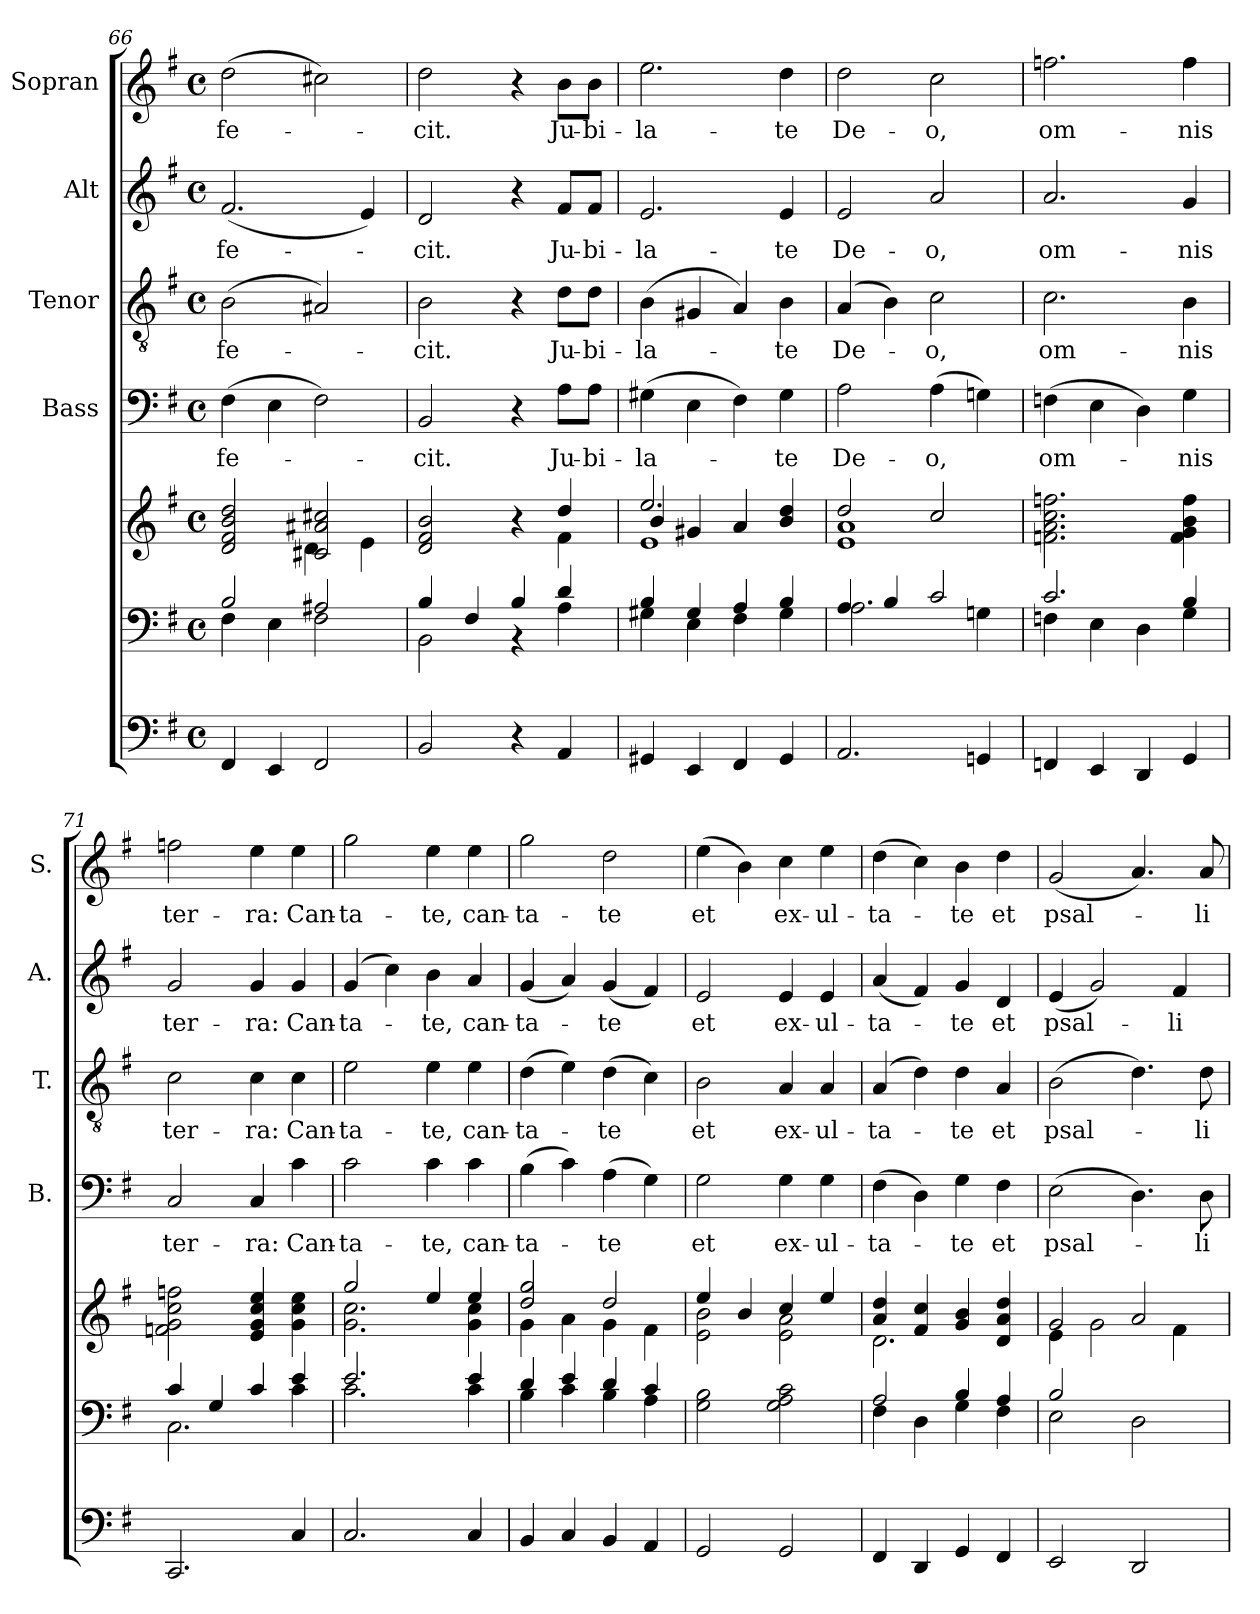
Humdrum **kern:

**kern	**kern	**kern	**kern	**text	**kern	**text	**kern	**text	**kern	**text
*part6	*part5	*part5	*part4	*part4	*part3	*part3	*part2	*part2	*part1	*part1
*staff7	*staff6	*staff5	*staff4	*staff4	*staff3	*staff3	*staff2	*staff2	*staff1	*staff1
*	*	*	*I"Bass	*	*I"Tenor	*	*I"Alt	*	*I"Sopran	*
*	*	*	*I'B.	*	*I'T.	*	*I'A.	*	*I'S.	*
!!LO:LB:g=z
*clefF4	*clefF4	*clefG2	*clefF4	*	*clefGv2	*	*clefG2	*	*clefG2	*
*k[f#]	*k[f#]	*k[f#]	*k[f#]	*	*k[f#]	*	*k[f#]	*	*k[f#]	*
*G:	*G:	*G:	*G:	*	*G:	*	*G:	*	*G:	*
*M4/4	*M4/4	*M4/4	*M4/4	*	*M4/4	*	*M4/4	*	*M4/4	*
*met(c)	*met(c)	*met(c)	*met(c)	*	*met(c)	*	*met(c)	*	*met(c)	*
=66	=66	=66	=66	=66	=66	=66	=66	=66	=66	=66
*	*^	*^	*	*	*	*	*	*	*	*
!	!	!	!	!	!	!LO:LY:b	!	!LO:LY:b	!	!LO:LY:b	!	!LO:LY:b
4FF#/	2B/	4F#\	2d/ 2f#/ 2b/ 2dd/	2ryy	(>4F#\	fe-	(>2B\	fe-	(<2.f#/	fe-	(>2dd\	fe-
4EE/	.	4E\	.	.	4E\	.	.	.	.	.	.	.
2FF#/	2A#X/	2F#\	2c#X/ 2a#X/ 2cc#X/	4d\	2F#\)	.	2A#X/)	.	.	.	2cc#X\)	.
.	.	.	.	4e\	.	.	.	.	4e/)	.	.	.
=67	=67	=67	=67	=67	=67	=67	=67	=67	=67	=67	=67	=67
!	!	!	!	!	!	!LO:LY:b	!	!LO:LY:b	!	!LO:LY:b	!	!LO:LY:b
2BB/	4B/	2BB\	2d/ 2f#/ 2b/	2.ryy	2BB/	-cit.	2B\	-cit.	2d/	-cit.	2dd\	-cit.
.	4F#/	.	.	.	.	.	.	.	.	.	.	.
4r	4B/	4rBB	4r	.	4r	.	4r	.	4r	.	4r	.
!	!	!	!	!	!	!LO:LY:b	!	!LO:LY:b	!	!LO:LY:b	!	!LO:LY:b
4AA/	4d/	4A\	4dd/	4f#\	8A\L	Ju-	8d\L	Ju-	8f#/L	Ju-	8b\L	Ju-
!	!	!	!	!	!	!LO:LY:b	!	!LO:LY:b	!	!LO:LY:b	!	!LO:LY:b
.	.	.	.	.	8A\J	-bi-	8d\J	-bi-	8f#/J	-bi-	8b\J	-bi-
=68	=68	=68	=68	=68	=68	=68	=68	=68	=68	=68	=68	=68
*	*	*	*	*^	*	*	*	*	*	*	*	*
!	!	!	!	!	!	!	!LO:LY:b	!	!LO:LY:b	!	!LO:LY:b	!	!LO:LY:b
4GG#X/	4B/	4G#X\	2.ee/	1e	4b/	(>4G#X\	-la-	(>4B\	-la-	2.e/	-la-	2.ee\	-la-
4EE/	4G#/	4E\	.	.	4g#X/	4E\	.	4G#X/	.	.	.	.	.
4FF#/	4A/	4F#\	.	.	4a/	4F#\)	.	4A/)	.	.	.	.	.
!	!	!	!	!	!	!	!LO:LY:b	!	!LO:LY:b	!	!LO:LY:b	!	!LO:LY:b
4GG#/	4B/	4G#\	4b/ 4dd/	.	4ryy	4G#\	-te	4B\	-te	4e/	-te	4dd\	-te
=69	=69	=69	=69	=69	=69	=69	=69	=69	=69	=69	=69	=69	=69
!	!	!	!	!	!	!	!LO:LY:b	!	!LO:LY:b	!	!LO:LY:b	!	!LO:LY:b
*	*	*	*	*v	*v	*	*	*	*	*	*	*	*
2.AA/	4A/	2.A\	2dd/	1e 1a	2A\	De-	(4A/	De-	2e/	De-	2dd\	De-
.	4B/	.	.	.	.	.	4B\)	.	.	.	.	.
!	!	!	!	!	!	!LO:LY:b	!	!LO:LY:b	!	!LO:LY:b	!	!LO:LY:b
.	2c/	.	2cc/	.	(>4A\	-o,	2c\	-o,	2a/	-o,	2cc\	-o,
4GGn/	.	4Gn\	.	.	4Gn\)	.	.	.	.	.	.	.
*	*	*	*v	*v	*	*	*	*	*	*	*	*
=70	=70	=70	=70	=70	=70	=70	=70	=70	=70	=70	=70
!	!	!	!	!	!LO:LY:b	!	!LO:LY:b	!	!LO:LY:b	!	!LO:LY:b
4FFn/	2.c/	4Fn\	2.fn\ 2.a\ 2.cc\ 2.ffn\	(>4Fn\	om-	2.c\	om-	2.a/	om-	2.ffn\	om-
4EE/	.	4E\	.	4E\	.	.	.	.	.	.	.
4DD/	.	4D\	.	4D\)	.	.	.	.	.	.	.
!	!	!	!	!	!LO:LY:b	!	!LO:LY:b	!	!LO:LY:b	!	!LO:LY:b
4GG/	4B/	4G\	4f\ 4g\ 4b\ 4ff\	4G\	-nis	4B\	-nis	4g/	-nis	4ff\	-nis
=71	=71	=71	=71	=71	=71	=71	=71	=71	=71	=71	=71
!	!	!	!	!	!LO:LY:b	!	!LO:LY:b	!	!LO:LY:b	!	!LO:LY:b
2.CC/	4c/	2.C\	2fn\ 2g\ 2cc\ 2ffn\	2C/	ter-	2c\	ter-	2g/	ter-	2ffn\	ter-
.	4G/	.	.	.	.	.	.	.	.	.	.
!	!	!	!	!	!LO:LY:b	!	!LO:LY:b	!	!LO:LY:b	!	!LO:LY:b
.	4c/	.	4e/ 4g/ 4cc/ 4ee/	4C/	-ra:	4c\	-ra:	4g/	-ra:	4ee\	-ra:
!	!	!	!	!	!LO:LY:b	!	!LO:LY:b	!	!LO:LY:b	!	!LO:LY:b
4C/	4e/	4c\	4g\ 4cc\ 4ee\	4c\	Can-	4c\	Can-	4g/	Can-	4ee\	Can-
!!LO:PB:g=z
=72	=72	=72	=72	=72	=72	=72	=72	=72	=72	=72	=72
*	*	*	*^	*	*	*	*	*	*	*	*
!	!	!	!	!	!	!LO:LY:b	!	!LO:LY:b	!	!LO:LY:b	!	!LO:LY:b
2.C/	2.e/	2.c\	2gg/	2.g\ 2.cc\	2c\	-ta-	2e\	-ta-	(4g/	-ta-	2gg\	-ta-
.	.	.	.	.	.	.	.	.	4cc\)	.	.	.
!	!	!	!	!	!	!LO:LY:b	!	!LO:LY:b	!	!LO:LY:b	!	!LO:LY:b
.	.	.	4ee/	.	4c\	-te,	4e\	-te,	4b\	-te,	4ee\	-te,
!	!	!	!	!	!	!LO:LY:b	!	!LO:LY:b	!	!LO:LY:b	!	!LO:LY:b
4C/	4e/	4c\	4ee/	4g\ 4cc\	4c\	can-	4e\	can-	4a/	can-	4ee\	can-
=73	=73	=73	=73	=73	=73	=73	=73	=73	=73	=73	=73	=73
!	!	!	!	!	!	!LO:LY:b	!	!LO:LY:b	!	!LO:LY:b	!	!LO:LY:b
4BB/	4d/	4B\	2dd/ 2gg/	4g\	(>4B\	-ta-	(>4d\	-ta-	(<4g/	-ta-	2gg\	-ta-
4C/	4e/	4c\	.	4a\	4c\)	.	4e\)	.	4a/)	.	.	.
!	!	!	!	!	!	!LO:LY:b	!	!LO:LY:b	!	!LO:LY:b	!	!LO:LY:b
4BB/	4d/	4B\	2dd/	4g\	(>4A\	-te	(>4d\	-te	(<4g/	-te	2dd\	-te
4AA/	4c/	4A\	.	4f#\	4G\)	.	4c\)	.	4f#/)	.	.	.
=74	=74	=74	=74	=74	=74	=74	=74	=74	=74	=74	=74	=74
!	!	!	!	!	!	!LO:LY:b	!	!LO:LY:b	!	!LO:LY:b	!	!LO:LY:b
*	*v	*v	*	*	*	*	*	*	*	*	*	*
2GG/	2G\ 2B\	4ee/	2e\ 2b\	2G\	et	2B\	et	2e/	et	(>4ee\	et
.	.	4b/	.	.	.	.	.	.	.	4b\)	.
!	!	!	!	!	!LO:LY:b	!	!LO:LY:b	!	!LO:LY:b	!	!LO:LY:b
2GG/	2G\ 2A\ 2c\	4cc/	2e\ 2a\	4G\	ex-	4A/	ex-	4e/	ex-	4cc\	ex-
!	!	!	!	!	!LO:LY:b	!	!LO:LY:b	!	!LO:LY:b	!	!LO:LY:b
.	.	4ee/	.	4G\	-ul-	4A/	-ul-	4e/	-ul-	4ee\	-ul-
=75	=75	=75	=75	=75	=75	=75	=75	=75	=75	=75	=75
*	*^	*	*	*	*	*	*	*	*	*	*
!	!	!	!	!	!	!LO:LY:b	!	!LO:LY:b	!	!LO:LY:b	!	!LO:LY:b
4FF#/	2A/	4F#\	4a/ 4dd/	2.d\	(>4F#\	-ta-	(4A/	-ta-	(<4a/	-ta-	(>4dd\	-ta-
4DD/	.	4D\	4f#/ 4cc/	.	4D\)	.	4d\)	.	4f#/)	.	4cc\)	.
!	!	!	!	!	!	!LO:LY:b	!	!LO:LY:b	!	!LO:LY:b	!	!LO:LY:b
4GG/	4B/	4G\	4g/ 4b/	.	4G\	-te	4d\	-te	4g/	-te	4b\	-te
!	!	!	!	!	!	!LO:LY:b	!	!LO:LY:b	!	!LO:LY:b	!	!LO:LY:b
4FF#/	4A/	4F#\	4d/ 4a/ 4dd/	4ryy	4F#\	et	4A/	et	4d/	et	4dd\	et
=76	=76	=76	=76	=76	=76	=76	=76	=76	=76	=76	=76	=76
!	!	!	!	!	!	!LO:LY:b	!	!LO:LY:b	!	!LO:LY:b	!	!LO:LY:b
2EE/	2B/	2E\	2g/	4e\	(>2E\	psal-	(>2B\	psal-	(<4e/	psal-	(<2g/	psal-
.	.	.	.	2g\	.	.	.	.	2g/)	.	.	.
2DD/	2ryy	2D\	2a/	.	4.D\)	.	4.d\)	.	.	.	4.a/)	.
!	!	!	!	!	!	!	!	!	!	!LO:LY:b	!	!
.	.	.	.	4f#\	.	.	.	.	4f#/	-li-	.	.
!	!	!	!	!	!	!LO:LY:b	!	!LO:LY:b	!	!	!	!LO:LY:b
.	.	.	.	.	8D\	-li-	8d\	-li-	.	.	8a/	-li-
*	*v	*v	*	*	*	*	*	*	*	*	*	*
*	*	*v	*v	*	*	*	*	*	*	*	*
=	=	=	=	=	=	=	=	=	=	=
*-	*-	*-	*-	*-	*-	*-	*-	*-	*-	*-
